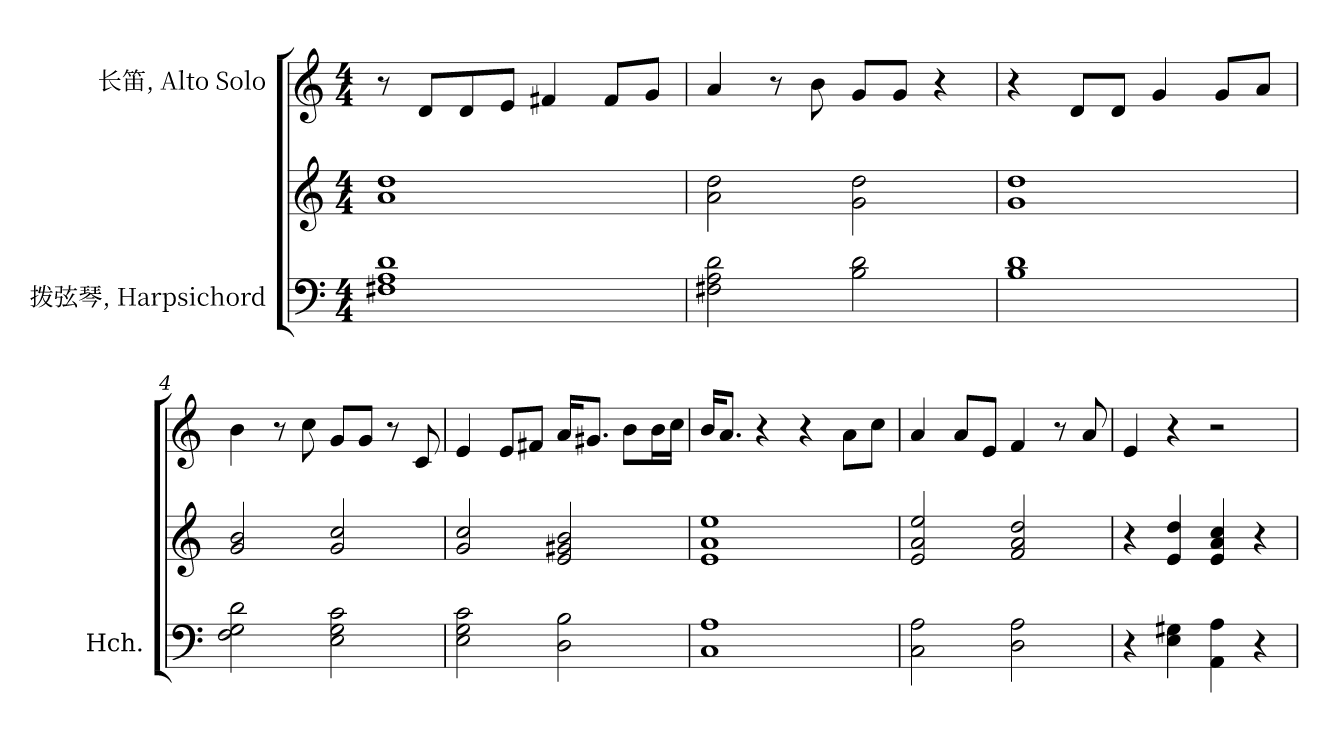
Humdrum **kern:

**kern	**kern	**kern
*part2	*part2	*part1
*staff3	*staff2	*staff1
*I"拨弦琴, Harpsichord	*	*I"长笛, Alto Solo
*I'Hch.	*	*
*clefF4	*clefG2	*clefG2
*k[]	*k[]	*k[]
*M4/4	*M4/4	*M4/4
*MM70	*MM70	*MM70
=1	=1	=1
1F#X 1A 1d	1a 1dd	8r
.	.	8d/L
.	.	8d/
.	.	8e/J
.	.	4f#X/
.	.	8f#/L
.	.	8g/J
=2	=2	=2
2F#X\ 2A\ 2d\	2a\ 2dd\	4a/
.	.	8r
.	.	8b\
2B\ 2d\	2g\ 2dd\	8g/L
.	.	8g/J
.	.	4r
=3	=3	=3
1B 1d	1g 1dd	4r
.	.	8d/L
.	.	8d/J
.	.	4g/
.	.	8g/L
.	.	8a/J
=4	=4	=4
2F\ 2G\ 2d\	2g/ 2b/	4b\
.	.	8r
.	.	8cc\
2E\ 2G\ 2c\	2g/ 2cc/	8g/L
.	.	8g/J
.	.	8r
.	.	8c/
!!LO:LB:g=z
=5	=5	=5
2E\ 2G\ 2c\	2g/ 2cc/	4e/
.	.	8e/L
.	.	8f#X/J
2D\ 2B\	2e/ 2g#X/ 2b/	16a/KL
.	.	8.g#X/J
.	.	8b\L
.	.	16b\L
.	.	16cc\JJ
=6	=6	=6
1C 1A	1e 1a 1ee	16b/KL
.	.	8.a/J
.	.	4r
.	.	4r
.	.	8a\L
.	.	8cc\J
=7	=7	=7
2C\ 2A\	2e/ 2a/ 2ee/	4a/
.	.	8a/L
.	.	8e/J
2D\ 2A\	2f/ 2a/ 2dd/	4f/
.	.	8r
.	.	8a/
=8	=8	=8
4r	4r	4e/
4E\ 4G#X\	4e/ 4dd/	4r
4AA\ 4A\	4e/ 4a/ 4cc/	2r
4r	4r	.
=	=	=
*-	*-	*-
